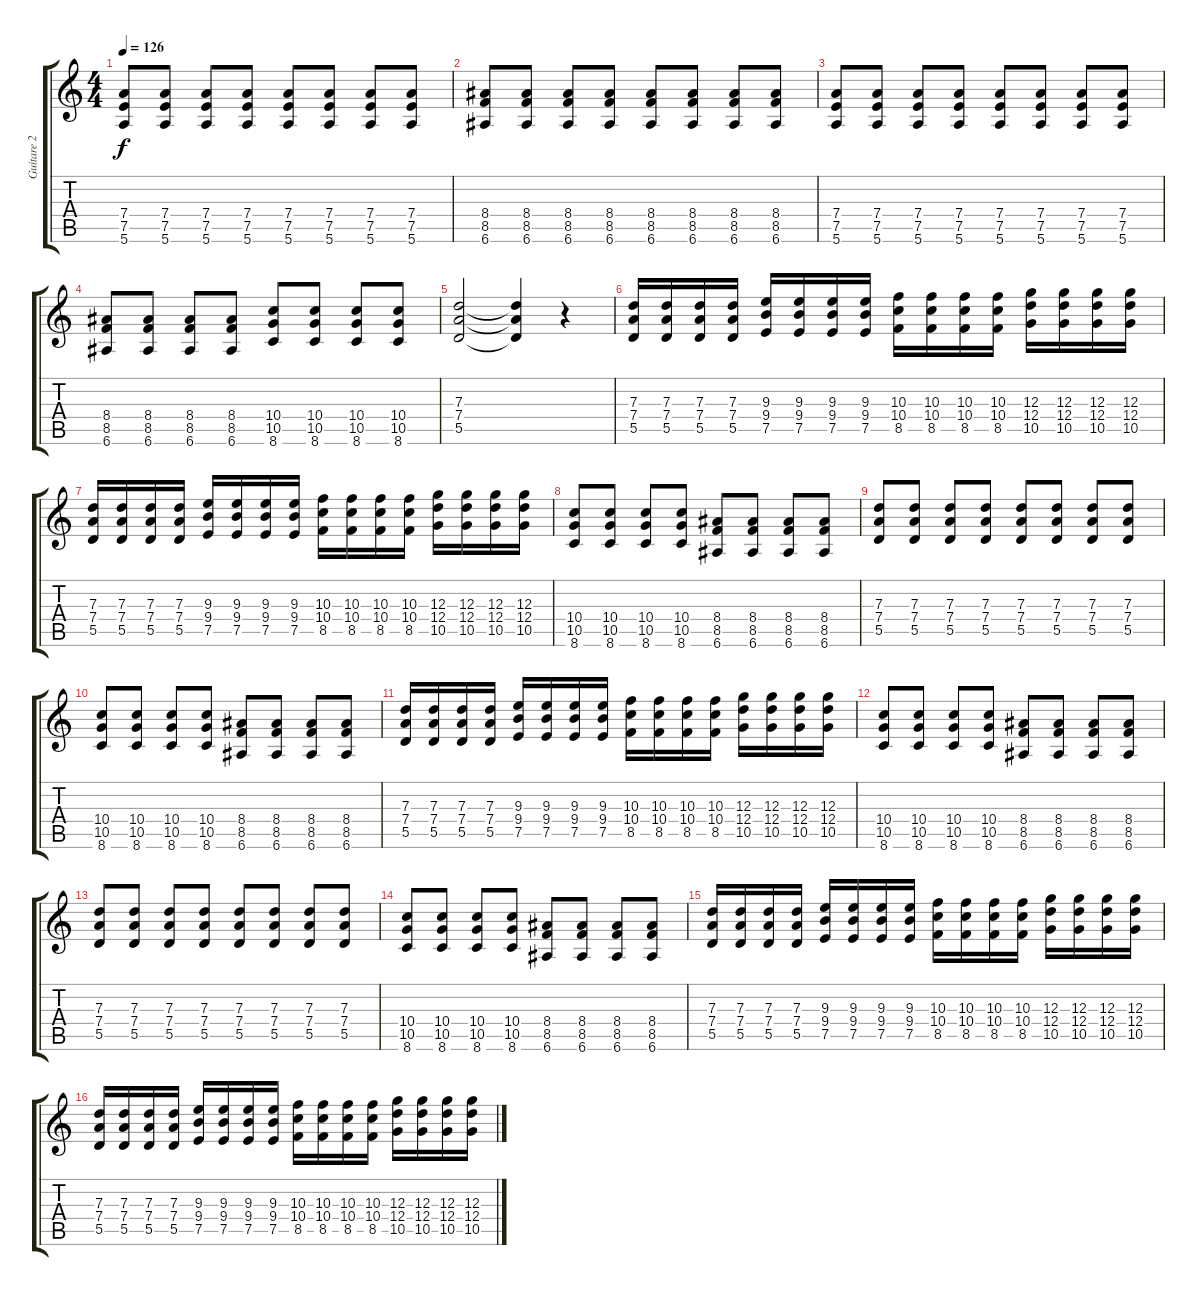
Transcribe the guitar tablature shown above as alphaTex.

\track ("Guitare 2" "Guitare 2") {instrument overdrivenguitar}
\staff {score tabs}
\tuning (E4 B3 G3 D3 A2 E2) {hide}
\ts (4 4)
\tempo 126
\clef g2
\ks c
(7.4 7.5 5.6).8{dy f} (7.4 7.5 5.6).8 (7.4 7.5 5.6).8 (7.4 7.5 5.6).8 (7.4 7.5 5.6).8 (7.4 7.5 5.6).8 (7.4 7.5 5.6).8 (7.4 7.5 5.6).8 |
(8.4 8.5 6.6).8 (8.4 8.5 6.6).8 (8.4 8.5 6.6).8 (8.4 8.5 6.6).8 (8.4 8.5 6.6).8 (8.4 8.5 6.6).8 (8.4 8.5 6.6).8 (8.4 8.5 6.6).8 |
(7.4 7.5 5.6).8 (7.4 7.5 5.6).8 (7.4 7.5 5.6).8 (7.4 7.5 5.6).8 (7.4 7.5 5.6).8 (7.4 7.5 5.6).8 (7.4 7.5 5.6).8 (7.4 7.5 5.6).8 |
(8.4 8.5 6.6).8 (8.4 8.5 6.6).8 (8.4 8.5 6.6).8 (8.4 8.5 6.6).8 (10.4 10.5 8.6).8 (10.4 10.5 8.6).8 (10.4 10.5 8.6).8 (10.4 10.5 8.6).8 |
(7.3 7.4 5.5).2 (7.3{t} 7.4{t} 5.5{t}).4 r.4 |
(7.3 7.4 5.5).16 (7.3 7.4 5.5).16 (7.3 7.4 5.5).16 (7.3 7.4 5.5).16 (9.3 9.4 7.5).16 (9.3 9.4 7.5).16 (9.3 9.4 7.5).16 (9.3 9.4 7.5).16 (10.3 10.4 8.5).16 (10.3 10.4 8.5).16 (10.3 10.4 8.5).16 (10.3 10.4 8.5).16 (12.3 12.4 10.5).16 (12.3 12.4 10.5).16 (12.3 12.4 10.5).16 (12.3 12.4 10.5).16 |
(7.3 7.4 5.5).16 (7.3 7.4 5.5).16 (7.3 7.4 5.5).16 (7.3 7.4 5.5).16 (9.3 9.4 7.5).16 (9.3 9.4 7.5).16 (9.3 9.4 7.5).16 (9.3 9.4 7.5).16 (10.3 10.4 8.5).16 (10.3 10.4 8.5).16 (10.3 10.4 8.5).16 (10.3 10.4 8.5).16 (12.3 12.4 10.5).16 (12.3 12.4 10.5).16 (12.3 12.4 10.5).16 (12.3 12.4 10.5).16 |
(10.4 10.5 8.6).8 (10.4 10.5 8.6).8 (10.4 10.5 8.6).8 (10.4 10.5 8.6).8 (8.4 8.5 6.6).8 (8.4 8.5 6.6).8 (8.4 8.5 6.6).8 (8.4 8.5 6.6).8 |
(7.3 7.4 5.5).8 (7.3 7.4 5.5).8 (7.3 7.4 5.5).8 (7.3 7.4 5.5).8 (7.3 7.4 5.5).8 (7.3 7.4 5.5).8 (7.3 7.4 5.5).8 (7.3 7.4 5.5).8 |
(10.4 10.5 8.6).8 (10.4 10.5 8.6).8 (10.4 10.5 8.6).8 (10.4 10.5 8.6).8 (8.4 8.5 6.6).8 (8.4 8.5 6.6).8 (8.4 8.5 6.6).8 (8.4 8.5 6.6).8 |
(7.3 7.4 5.5).16 (7.3 7.4 5.5).16 (7.3 7.4 5.5).16 (7.3 7.4 5.5).16 (9.3 9.4 7.5).16 (9.3 9.4 7.5).16 (9.3 9.4 7.5).16 (9.3 9.4 7.5).16 (10.3 10.4 8.5).16 (10.3 10.4 8.5).16 (10.3 10.4 8.5).16 (10.3 10.4 8.5).16 (12.3 12.4 10.5).16 (12.3 12.4 10.5).16 (12.3 12.4 10.5).16 (12.3 12.4 10.5).16 |
(10.4 10.5 8.6).8 (10.4 10.5 8.6).8 (10.4 10.5 8.6).8 (10.4 10.5 8.6).8 (8.4 8.5 6.6).8 (8.4 8.5 6.6).8 (8.4 8.5 6.6).8 (8.4 8.5 6.6).8 |
(7.3 7.4 5.5).8 (7.3 7.4 5.5).8 (7.3 7.4 5.5).8 (7.3 7.4 5.5).8 (7.3 7.4 5.5).8 (7.3 7.4 5.5).8 (7.3 7.4 5.5).8 (7.3 7.4 5.5).8 |
(10.4 10.5 8.6).8 (10.4 10.5 8.6).8 (10.4 10.5 8.6).8 (10.4 10.5 8.6).8 (8.4 8.5 6.6).8 (8.4 8.5 6.6).8 (8.4 8.5 6.6).8 (8.4 8.5 6.6).8 |
(7.3 7.4 5.5).16 (7.3 7.4 5.5).16 (7.3 7.4 5.5).16 (7.3 7.4 5.5).16 (9.3 9.4 7.5).16 (9.3 9.4 7.5).16 (9.3 9.4 7.5).16 (9.3 9.4 7.5).16 (10.3 10.4 8.5).16 (10.3 10.4 8.5).16 (10.3 10.4 8.5).16 (10.3 10.4 8.5).16 (12.3 12.4 10.5).16 (12.3 12.4 10.5).16 (12.3 12.4 10.5).16 (12.3 12.4 10.5).16 |
(7.3 7.4 5.5).16 (7.3 7.4 5.5).16 (7.3 7.4 5.5).16 (7.3 7.4 5.5).16 (9.3 9.4 7.5).16 (9.3 9.4 7.5).16 (9.3 9.4 7.5).16 (9.3 9.4 7.5).16 (10.3 10.4 8.5).16 (10.3 10.4 8.5).16 (10.3 10.4 8.5).16 (10.3 10.4 8.5).16 (12.3 12.4 10.5).16 (12.3 12.4 10.5).16 (12.3 12.4 10.5).16 (12.3 12.4 10.5).16
